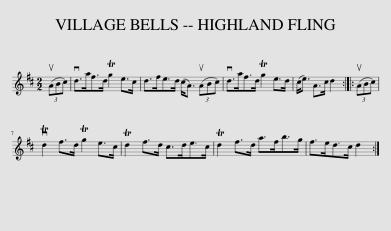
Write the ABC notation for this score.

X:1
L:1/8
M:2/2
I:linebreak $
K:D
V:1 treble
V:1
 (3(uABc) | vd>af>d Tg2 e>c | d>fe>d (c<A) (3(uABc) | vd>af>d Tg2 e>d | (c<e) A>c d2 :: %5
 (3(uABc) |$ Tvd2 f>d Tg2 e>c | Td2 f>d c>de>c | Td2 f>d a>fb>g | f>ed>c d2 :| %10
